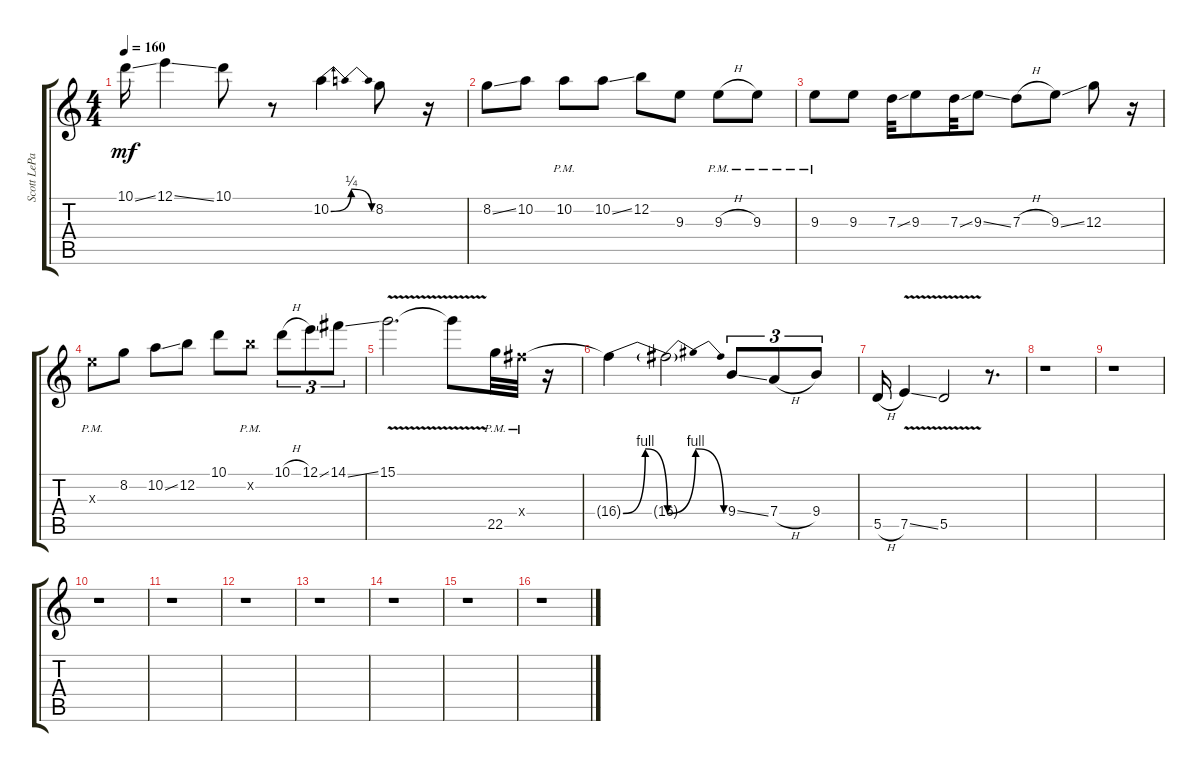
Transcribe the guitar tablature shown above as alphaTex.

\track ("Scott LePage Harmony 2" "Scott LePa") {instrument acousticguitarnylon}
\staff {score tabs}
\tuning (E4 B3 G3 D3 A2 D2) {hide}
\ts (4 4)
\tempo 160
\clef g2
\ks c
10.1{ss}.16{dy mf} 12.1{ss}.4 10.1.8 r.8 10.2{be (bendrelease 0 0 30 1 30 1 60 0)}.4 8.2.8 r.16 |
8.2{ss}.8 10.2.8 10.2{pm}.8 10.2{ss}.8 12.2.8 9.3.8 9.3{h pm}.8 9.3{pm}.8 |
9.3{pm}.8 9.3.8 7.3{ss}.32 9.3.8 7.3{ss}.32 9.3{ss}.8 7.3{h}.8 9.3{ss}.8 12.3.8 r.16 |
9.3{pm x}.8 8.2.8 10.2{ss}.8 12.2.8 10.1.8 12.2{pm x}.8 10.1{h}.8{tu (3 2)} 12.1{ss}.8{tu (3 2)} 14.1{ss}.8{tu (3 2)} |
15.1{v}.2{d} 15.1{t}.8 22.5{pm}.32 16.4{pm x}.32 r.16 |
16.4{be (bendrelease 0 0 30 4 30 4 60 0) t}.4 16.4{be (bendrelease 0 0 30 4 30 4 60 0) t}.2 9.4{ss}.8{tu (3 2)} 7.4{h}.8{tu (3 2)} 9.4.8{tu (3 2)} |
5.5{h}.16 7.5{v ss}.4 5.5{v}.2 r.8{d} |
r.1 |
r.1 |
r.1 |
r.1 |
r.1 |
r.1 |
r.1 |
r.1 |
r.1
